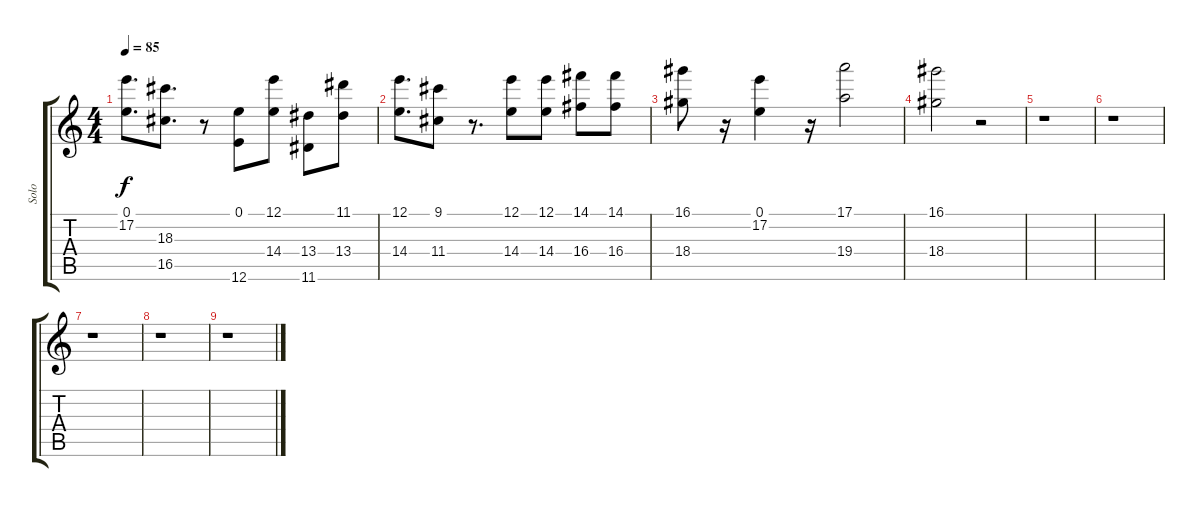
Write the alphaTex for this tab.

\track ("Solo" "Solo") {instrument distortionguitar}
\staff {score tabs}
\tuning (E4 B3 G3 D3 A2 E2) {hide}
\ts (4 4)
\tempo 85
\clef g2
\ks c
(0.1 17.2).8{d dy f} (18.3 16.5).8{d} r.8 (0.1 12.6).8 (12.1 14.4).8 (13.4 11.6).8 (11.1 13.4).8 |
(12.1 14.4).8{d} (9.1 11.4).8 r.8{d} (12.1 14.4).8 (12.1 14.4).8 (14.1 16.4).8 (14.1 16.4).8 |
(16.1 18.4).8 r.16 (0.1 17.2).4 r.16 (17.1 19.4).2 |
(16.1 18.4).2 r.2 |
r.1 |
r.1 |
r.1 |
r.1 |
r.1
